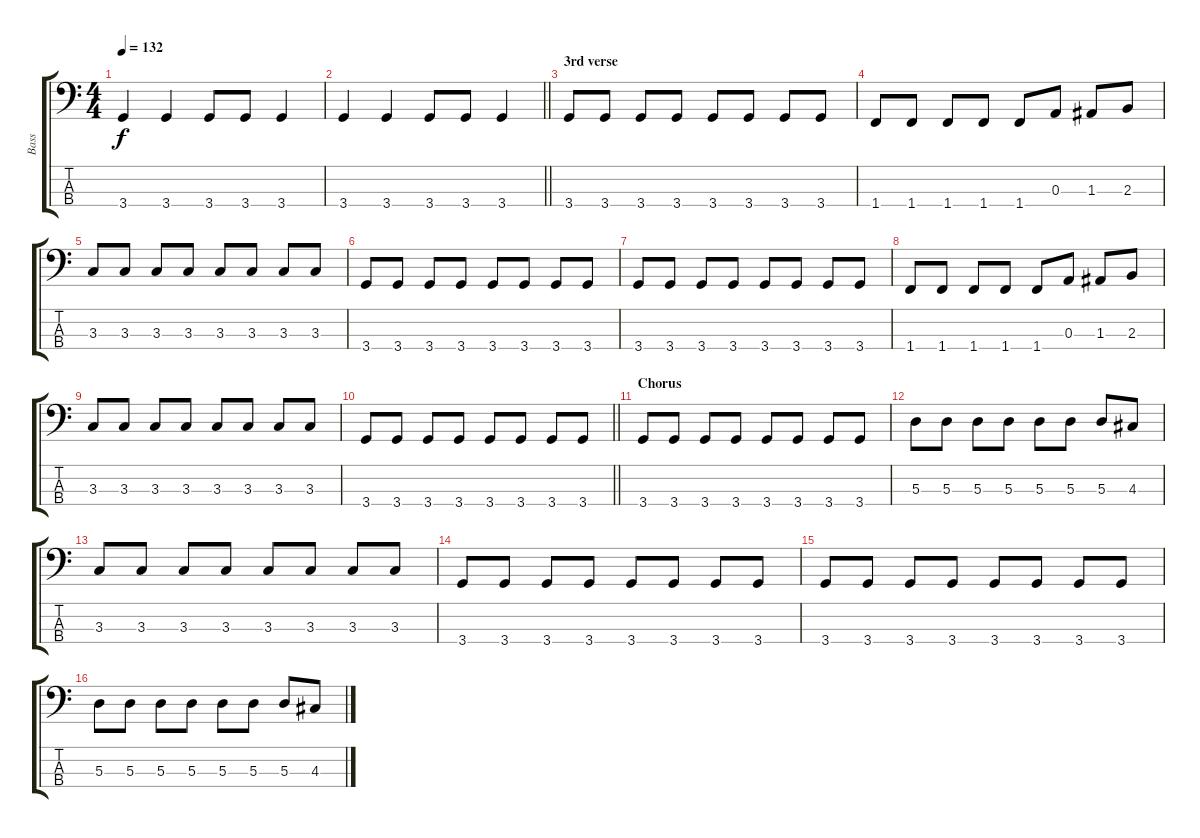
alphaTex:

\track ("Bass" "Bass") {instrument electricbassfinger}
\staff {score tabs}
\tuning (G2 D2 A1 E1) {hide}
\ts (4 4)
\tempo 132
\clef f4
\ks c
3.4.4{dy f} 3.4.4 3.4.8 3.4.8 3.4.4 |
\barLineRight lightlight
3.4.4 3.4.4 3.4.8 3.4.8 3.4.4 |
\section ("" "3rd verse")
3.4.8 3.4.8 3.4.8 3.4.8 3.4.8 3.4.8 3.4.8 3.4.8 |
1.4.8 1.4.8 1.4.8 1.4.8 1.4.8 0.3.8 1.3.8 2.3.8 |
3.3.8 3.3.8 3.3.8 3.3.8 3.3.8 3.3.8 3.3.8 3.3.8 |
3.4.8 3.4.8 3.4.8 3.4.8 3.4.8 3.4.8 3.4.8 3.4.8 |
3.4.8 3.4.8 3.4.8 3.4.8 3.4.8 3.4.8 3.4.8 3.4.8 |
1.4.8 1.4.8 1.4.8 1.4.8 1.4.8 0.3.8 1.3.8 2.3.8 |
3.3.8 3.3.8 3.3.8 3.3.8 3.3.8 3.3.8 3.3.8 3.3.8 |
\barLineRight lightlight
3.4.8 3.4.8 3.4.8 3.4.8 3.4.8 3.4.8 3.4.8 3.4.8 |
\section ("" "Chorus")
3.4.8 3.4.8 3.4.8 3.4.8 3.4.8 3.4.8 3.4.8 3.4.8 |
5.3.8 5.3.8 5.3.8 5.3.8 5.3.8 5.3.8 5.3.8 4.3.8 |
3.3.8 3.3.8 3.3.8 3.3.8 3.3.8 3.3.8 3.3.8 3.3.8 |
3.4.8 3.4.8 3.4.8 3.4.8 3.4.8 3.4.8 3.4.8 3.4.8 |
3.4.8 3.4.8 3.4.8 3.4.8 3.4.8 3.4.8 3.4.8 3.4.8 |
5.3.8 5.3.8 5.3.8 5.3.8 5.3.8 5.3.8 5.3.8 4.3.8
